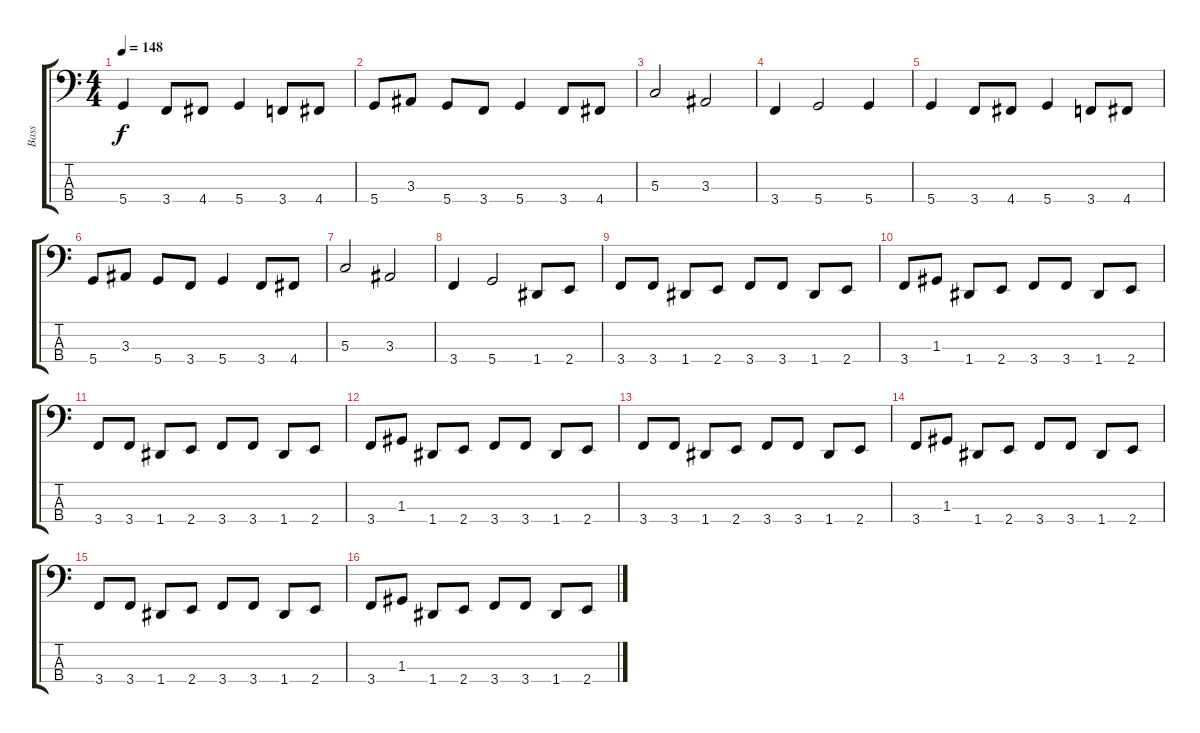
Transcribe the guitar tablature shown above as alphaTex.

\track ("Bass" "Bass") {instrument electricbassfinger}
\staff {score tabs}
\tuning (F2 C2 G1 D1) {hide}
\ts (4 4)
\tempo 148
\clef f4
\ks c
5.4.4{dy f} 3.4.8 4.4.8 5.4.4 3.4.8 4.4.8 |
5.4.8 3.3.8 5.4.8 3.4.8 5.4.4 3.4.8 4.4.8 |
5.3.2 3.3.2 |
3.4.4 5.4.2 5.4.4 |
5.4.4 3.4.8 4.4.8 5.4.4 3.4.8 4.4.8 |
5.4.8 3.3.8 5.4.8 3.4.8 5.4.4 3.4.8 4.4.8 |
5.3.2 3.3.2 |
3.4.4 5.4.2 1.4.8 2.4.8 |
3.4.8 3.4.8 1.4.8 2.4.8 3.4.8 3.4.8 1.4.8 2.4.8 |
3.4.8 1.3.8 1.4.8 2.4.8 3.4.8 3.4.8 1.4.8 2.4.8 |
3.4.8 3.4.8 1.4.8 2.4.8 3.4.8 3.4.8 1.4.8 2.4.8 |
3.4.8 1.3.8 1.4.8 2.4.8 3.4.8 3.4.8 1.4.8 2.4.8 |
3.4.8 3.4.8 1.4.8 2.4.8 3.4.8 3.4.8 1.4.8 2.4.8 |
3.4.8 1.3.8 1.4.8 2.4.8 3.4.8 3.4.8 1.4.8 2.4.8 |
3.4.8 3.4.8 1.4.8 2.4.8 3.4.8 3.4.8 1.4.8 2.4.8 |
3.4.8 1.3.8 1.4.8 2.4.8 3.4.8 3.4.8 1.4.8 2.4.8
